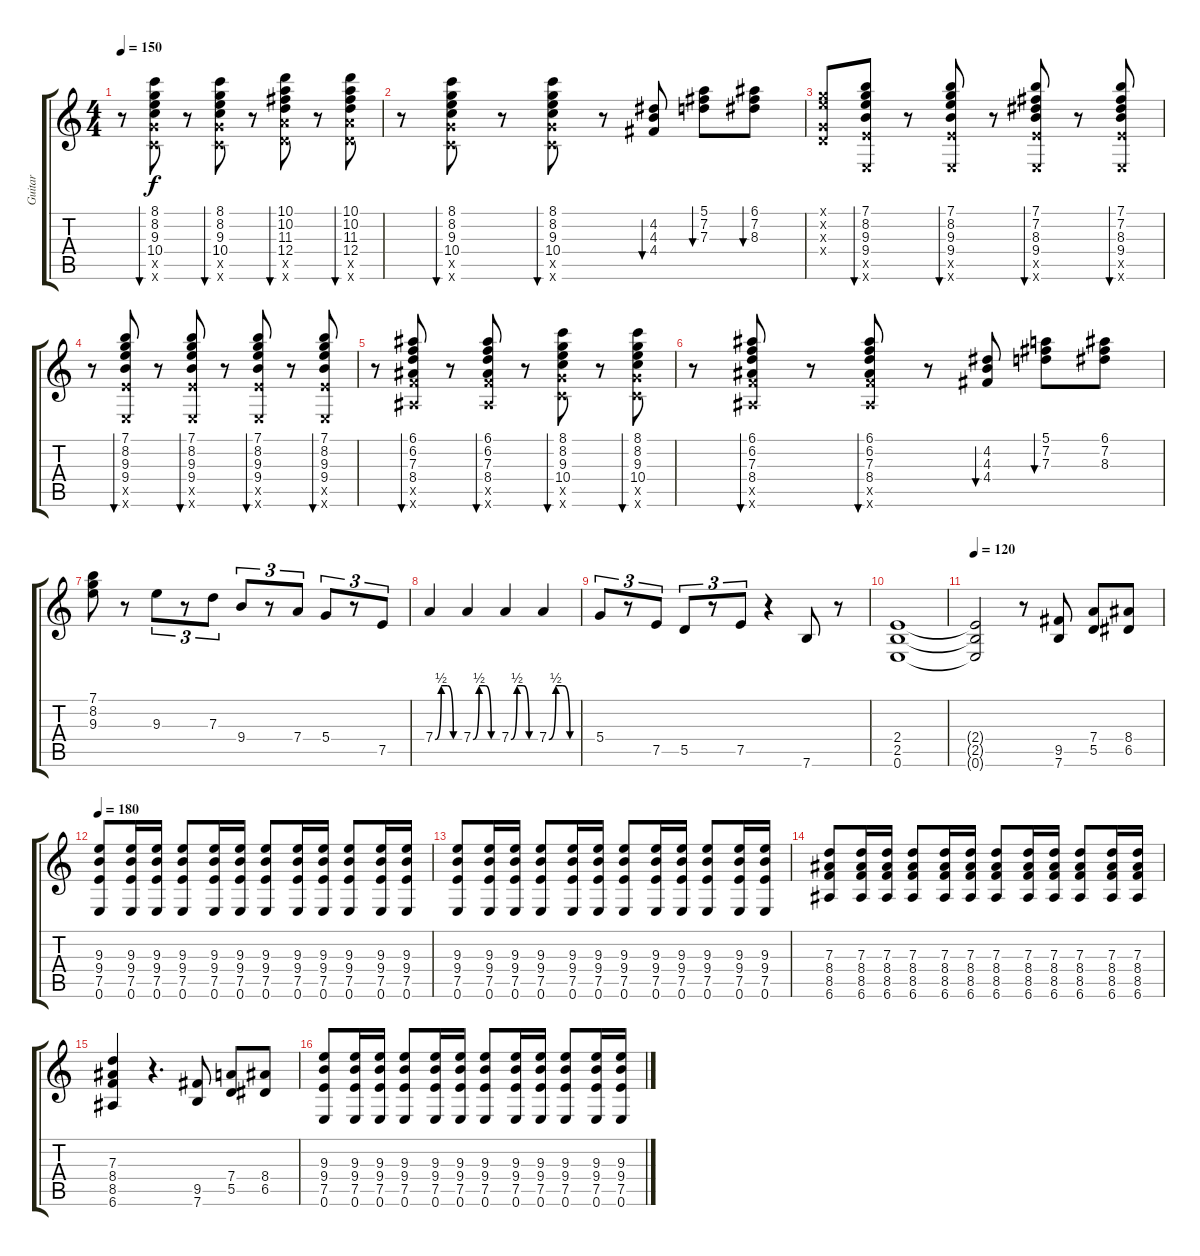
\track ("Guitar" "Guitar") {instrument electricguitarmuted}
\staff {score tabs}
\tuning (E4 B3 G3 D3 A2 E2) {hide}
\ts (4 4)
\tempo 150
\clef g2
\ks c
r.8{dy f} (8.1 8.2 9.3 10.4 10.5{x} 8.6{x}).8{bu 120} r.8 (8.1 8.2 9.3 10.4 10.5{x} 8.6{x}).8{bu 120} r.8 (10.1 10.2 11.3 12.4 12.5{x} 10.6{x}).8{bu 120} r.8 (10.1 10.2 11.3 12.4 12.5{x} 10.6{x}).8{bu 120} |
r.8 (8.1 8.2 9.3 10.4 10.5{x} 8.6{x}).8{bu 120} r.8 (8.1 8.2 9.3 10.4 10.5{x} 8.6{x}).8{bu 120} r.8 (4.2 4.3 4.4).8{bu 120} (5.1 7.2 7.3).8{bu 120} (6.1 7.2 8.3).8{bu 120} |
(0.1{x} 8.2{x} 0.3{x} 0.4{x}).8 (7.1 8.2 9.3 9.4 7.5{x} 0.6{x}).8{bu 120} r.8 (7.1 8.2 9.3 9.4 7.5{x} 0.6{x}).8{bu 120} r.8 (7.1 7.2 8.3 9.4 7.5{x} 0.6{x}).8{bu 120} r.8 (7.1 7.2 8.3 9.4 7.5{x} 0.6{x}).8{bu 120} |
r.8 (7.1 8.2 9.3 9.4 7.5{x} 0.6{x}).8{bu 120} r.8 (7.1 8.2 9.3 9.4 7.5{x} 0.6{x}).8{bu 120} r.8 (7.1 8.2 9.3 9.4 7.5{x} 0.6{x}).8{bu 120} r.8 (7.1 8.2 9.3 9.4 7.5{x} 0.6{x}).8{bu 120} |
r.8 (6.1 6.2 7.3 8.4 8.5{x} 6.6{x}).8{bu 120} r.8 (6.1 6.2 7.3 8.4 8.5{x} 6.6{x}).8{bu 120} r.8 (8.1 8.2 9.3 10.4 10.5{x} 8.6{x}).8{bu 120} r.8 (8.1 8.2 9.3 10.4 10.5{x} 8.6{x}).8{bu 120} |
r.8 (6.1 6.2 7.3 8.4 8.5{x} 6.6{x}).8{bu 120} r.8 (6.1 6.2 7.3 8.4 8.5{x} 6.6{x}).8{bu 120} r.8 (4.2 4.3 4.4).8{bu 120} (5.1 7.2 7.3).8{bu 120} (6.1 7.2 8.3).8 |
(7.1 8.2 9.3).8 r.8 9.3.8{tu (3 2)} r.8{tu (3 2)} 7.3.8{tu (3 2)} 9.4.8{tu (3 2)} r.8{tu (3 2)} 7.4.8{tu (3 2)} 5.4.8{tu (3 2)} r.8{tu (3 2)} 7.5.8{tu (3 2)} |
7.4{be (custom 0 0 15 2 30 2 45 0 60 0)}.4 7.4{be (custom 0 0 15 2 30 2 45 0 60 0)}.4 7.4{be (custom 0 0 15 2 30 2 45 0 60 0)}.4 7.4{be (custom 0 0 15 2 30 2 45 0 60 0)}.4 |
5.4.8{tu (3 2)} r.8{tu (3 2)} 7.5.8{tu (3 2)} 5.5.8{tu (3 2)} r.8{tu (3 2)} 7.5.8{tu (3 2)} r.4 7.6.8 r.8 |
(2.4 2.5 0.6).1{instrument overdrivenguitar} |
\tempo 120
(2.4{t} 2.5{t} 0.6{t}).2 r.8 (9.5 7.6).8 (7.4 5.5).8 (8.4 6.5).8 |
\tempo 180
(9.3 9.4 7.5 0.6).8 (9.3 9.4 7.5 0.6).16 (9.3 9.4 7.5 0.6).16 (9.3 9.4 7.5 0.6).8 (9.3 9.4 7.5 0.6).16 (9.3 9.4 7.5 0.6).16 (9.3 9.4 7.5 0.6).8 (9.3 9.4 7.5 0.6).16 (9.3 9.4 7.5 0.6).16 (9.3 9.4 7.5 0.6).8 (9.3 9.4 7.5 0.6).16 (9.3 9.4 7.5 0.6).16 |
(9.3 9.4 7.5 0.6).8 (9.3 9.4 7.5 0.6).16 (9.3 9.4 7.5 0.6).16 (9.3 9.4 7.5 0.6).8 (9.3 9.4 7.5 0.6).16 (9.3 9.4 7.5 0.6).16 (9.3 9.4 7.5 0.6).8 (9.3 9.4 7.5 0.6).16 (9.3 9.4 7.5 0.6).16 (9.3 9.4 7.5 0.6).8 (9.3 9.4 7.5 0.6).16 (9.3 9.4 7.5 0.6).16 |
(7.3 8.4 8.5 6.6).8 (7.3 8.4 8.5 6.6).16 (7.3 8.4 8.5 6.6).16 (7.3 8.4 8.5 6.6).8 (7.3 8.4 8.5 6.6).16 (7.3 8.4 8.5 6.6).16 (7.3 8.4 8.5 6.6).8 (7.3 8.4 8.5 6.6).16 (7.3 8.4 8.5 6.6).16 (7.3 8.4 8.5 6.6).8 (7.3 8.4 8.5 6.6).16 (7.3 8.4 8.5 6.6).16 |
(7.3 8.4 8.5 6.6).4 r.4{d} (9.5 7.6).8 (7.4 5.5).8 (8.4 6.5).8 |
(9.3 9.4 7.5 0.6).8 (9.3 9.4 7.5 0.6).16 (9.3 9.4 7.5 0.6).16 (9.3 9.4 7.5 0.6).8 (9.3 9.4 7.5 0.6).16 (9.3 9.4 7.5 0.6).16 (9.3 9.4 7.5 0.6).8 (9.3 9.4 7.5 0.6).16 (9.3 9.4 7.5 0.6).16 (9.3 9.4 7.5 0.6).8 (9.3 9.4 7.5 0.6).16 (9.3 9.4 7.5 0.6).16
